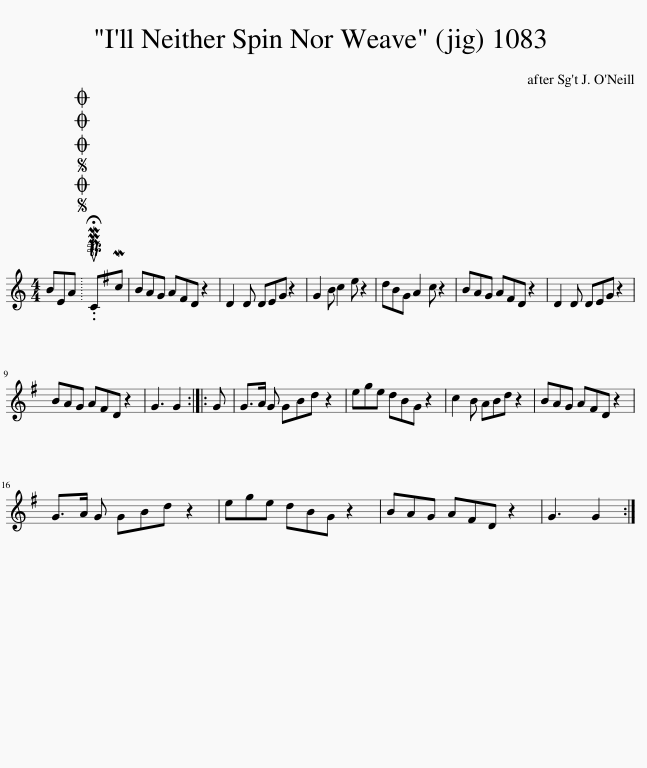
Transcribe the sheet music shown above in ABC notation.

X:1
L:1/8
M:4/4
I:linebreak $
K:C
V:1 treble
V:1
 BEA |SOSOOO .!fermata!PMTuCMc | BAG A^FD z2 | D2 D DEG z2 | G2 B c2 e z2 | %5
 dBG A2 c z2 | BAG A^FD z2 | D2 D DEG z2 |$ BAG A^FD z2 | G3 G2 :: %10
 G | G>A G GBd z2 | ege dBG z2 | c2 B ABd z2 | BAG A^FD z2 |$ %15
 G>A G GBd z2 | ege dBG z2 | BAG A^FD z2 | G3 G2 :| %19
